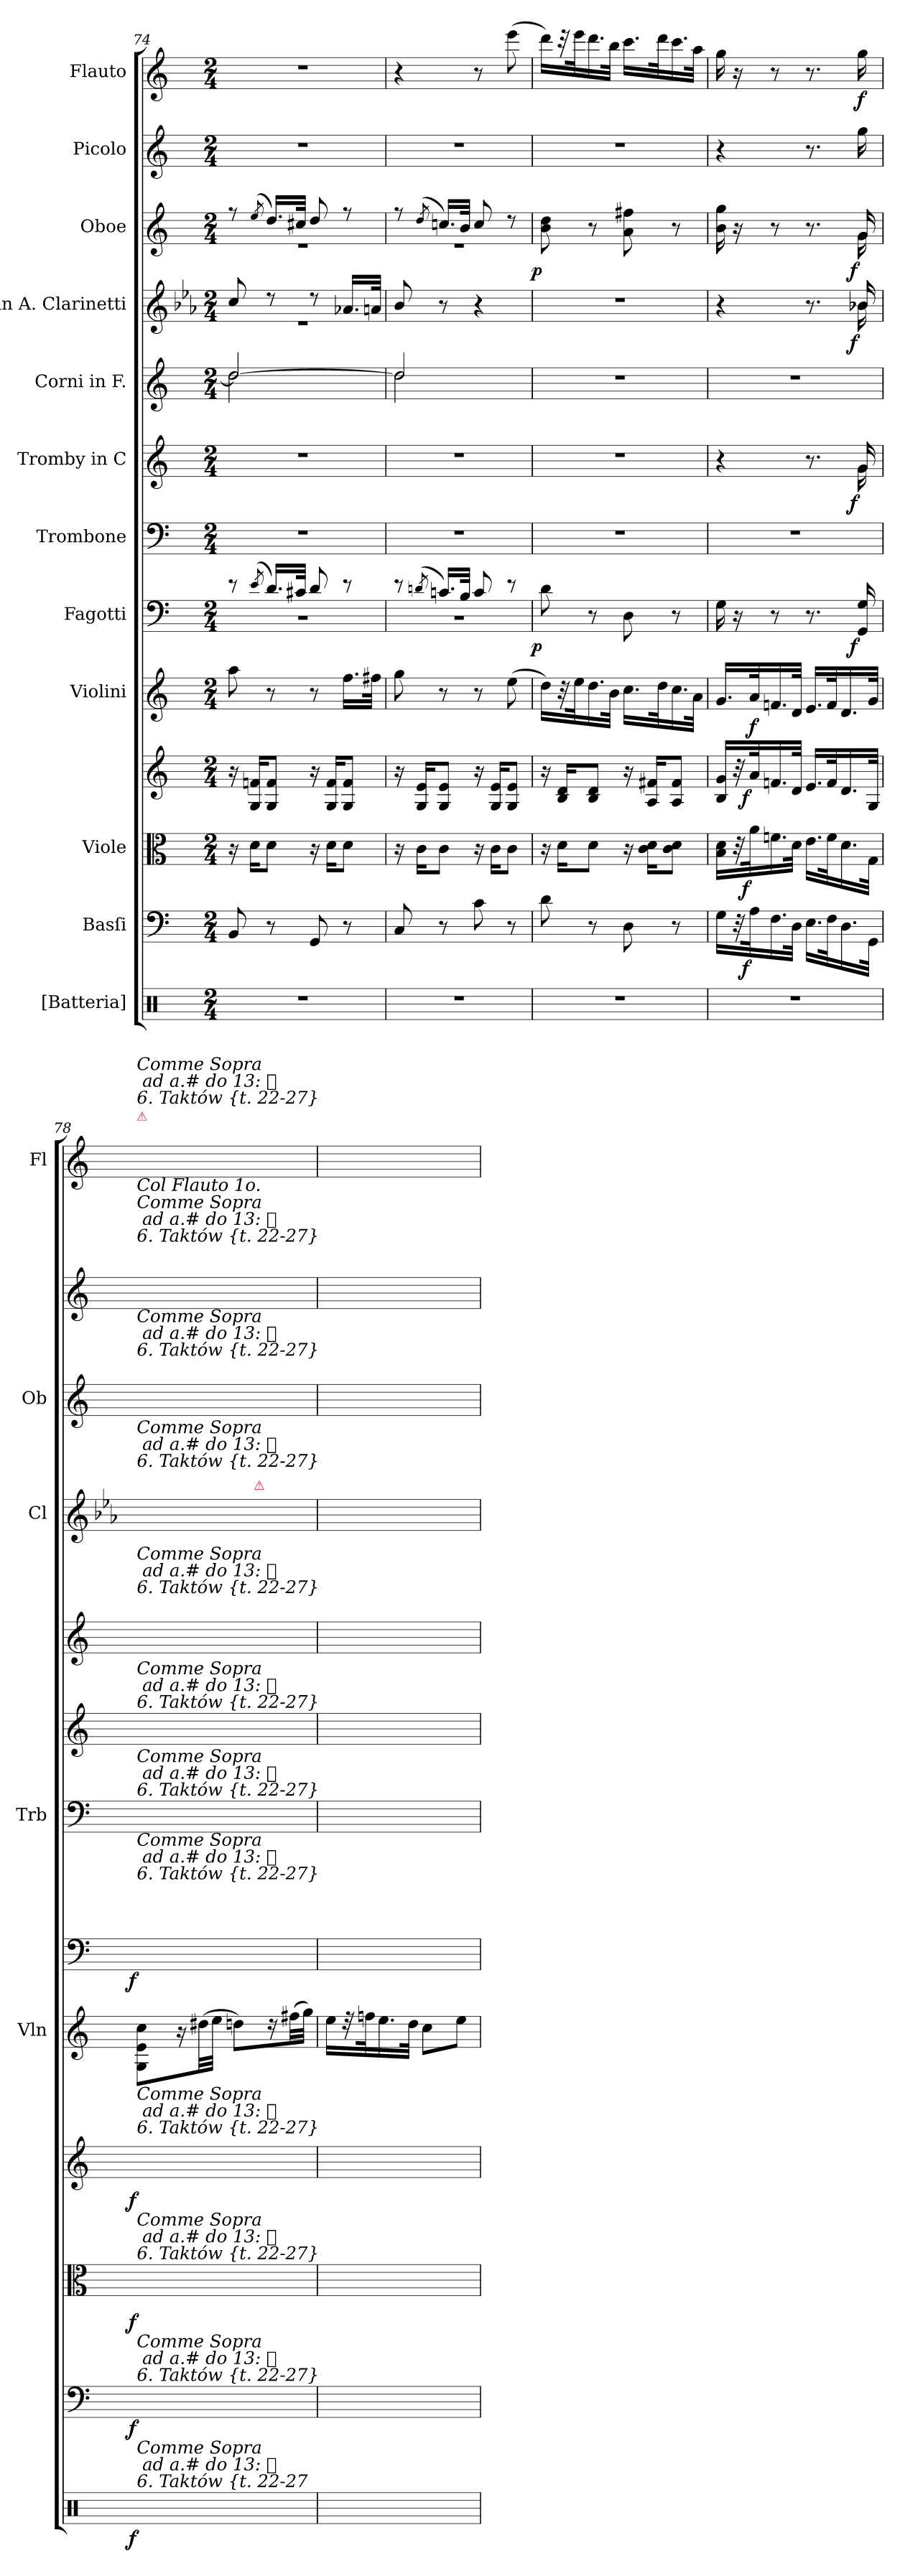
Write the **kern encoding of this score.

**kern	**dynam	**kern	**dynam	**kern	**dynam	**kern	**dynam	**kern	**dynam	**kern	**dynam	**kern	**kern	**dynam	**kern	**kern	**dynam	**kern	**dynam	**kern	**kern	**dynam
*part13	*part13	*part12	*part12	*part11	*part11	*part10	*part10	*part9	*part9	*part8	*part8	*part7	*part6	*part6	*part5	*part4	*part4	*part3	*part3	*part2	*part1	*part1
*staff13	*staff13	*staff12	*staff12	*staff11	*staff11	*staff10	*staff10	*staff9	*staff9	*staff8	*staff8	*staff7	*staff6	*staff6	*staff5	*staff4	*staff4	*staff3	*staff3	*staff2	*staff1	*staff1
*I"[Batteria]	*	*I"Basſi	*	*I"Viole	*	*	*	*I"Violini	*	*I"Fagotti	*	*I"Trombone	*I"Tromby in C	*	*I"Corni in F.	*I"in A. Clarinetti	*	*I"Oboe	*	*I"Picolo	*I"Flauto	*
*	*	*	*	*	*	*	*	*I'Vln	*	*	*	*I'Trb	*	*	*	*I'Cl	*	*I'Ob	*	*	*I'Fl	*
*clefX	*	*clefF4	*	*clefC3	*	*clefG2	*	*clefG2	*	*clefF4	*	*clefF4	*clefG2	*	*clefG2	*clefG2	*	*clefG2	*	*clefG2	*clefG2	*
*	*	*	*	*	*	*	*	*	*	*	*	*	*	*	*ITrd4c7	*ITrd2c3	*	*	*	*	*	*
*k[]	*	*k[]	*	*k[]	*	*k[]	*	*k[]	*	*k[]	*	*k[]	*k[]	*	*k[b-]	*k[]	*	*k[]	*	*k[]	*k[]	*
*M2/4	*	*M2/4	*	*M2/4	*	*M2/4	*	*M2/4	*	*M2/4	*	*M2/4	*M2/4	*	*M2/4	*M2/4	*	*M2/4	*	*M2/4	*M2/4	*
=74	=74	=74	=74	=74	=74	=74	=74	=74	=74	=74	=74	=74	=74	=74	=74	=74	=74	=74	=74	=74	=74	=74
*	*	*	*	*	*	*	*	*	*	*^	*	*	*	*	*^	*^	*	*^	*	*	*	*
2r	.	8BB/	.	16r	.	16r	.	8aa\	.	8r	2r	.	2r	2r	.	2g/_	2g\	8a/	2re	.	8r	2re	.	2r	2r	.
.	.	.	.	16d\KL	.	16G/ 16fn/KL	.	.	.	.	.	.	.	.	.	.	.	.	.	.	.	.	.	.	.	.
.	.	.	.	.	.	.	.	.	.	(>8qe/	.	.	.	.	.	.	.	.	.	.	(<8qee/	.	.	.	.	.
.	.	8r	.	8d\J	.	8G/ 8f/J	.	8r	.	16.d/LL)	.	.	.	.	.	.	.	8r	.	.	16.dd/LL)	.	.	.	.	.
.	.	.	.	.	.	.	.	.	.	32c#X/JJk	.	.	.	.	.	.	.	.	.	.	32cc#X/JJk	.	.	.	.	.
.	.	8GG/	.	16r	.	16r	.	8r	.	8d/	.	.	.	.	.	.	.	8r	.	.	8dd/	.	.	.	.	.
.	.	.	.	16d\KL	.	16G/ 16f/KL	.	.	.	.	.	.	.	.	.	.	.	.	.	.	.	.	.	.	.	.
.	.	8r	.	8d\J	.	8G/ 8f/J	.	16.ff\LL	.	8r	.	.	.	.	.	.	.	16.fn/LL	.	.	8r	.	.	.	.	.
.	.	.	.	.	.	.	.	32ff#X\JJk	.	.	.	.	.	.	.	.	.	32f#X/JJk	.	.	.	.	.	.	.	.
*	*	*	*	*	*	*	*	*	*	*	*	*	*	*	*	*	*	*v	*v	*	*	*	*	*	*	*
=75	=75	=75	=75	=75	=75	=75	=75	=75	=75	=75	=75	=75	=75	=75	=75	=75	=75	=75	=75	=75	=75	=75	=75	=75	=75
2r	.	8C/	.	16r	.	16r	.	8gg\	.	8r	2r	.	2r	2r	.	2g/]	2g\	8g/	.	8r	2re	.	2r	4r	.
.	.	.	.	16c\KL	.	16G/ 16e/KL	.	.	.	.	.	.	.	.	.	.	.	.	.	.	.	.	.	.	.
.	.	.	.	.	.	.	.	.	.	(>8qdn/	.	.	.	.	.	.	.	.	.	(<8qdd/	.	.	.	.	.
.	.	8r	.	8c\J	.	8G/ 8e/J	.	8r	.	16.cn/LL)	.	.	.	.	.	.	.	8r	.	16.ccn/LL)	.	.	.	.	.
.	.	.	.	.	.	.	.	.	.	32B/JJk	.	.	.	.	.	.	.	.	.	32b/JJk	.	.	.	.	.
.	.	8c\	.	16r	.	16r	.	8r	.	8c/	.	.	.	.	.	.	.	4r	.	8cc/	.	.	.	8r	.
.	.	.	.	16c\KL	.	16G/ 16e/KL	.	.	.	.	.	.	.	.	.	.	.	.	.	.	.	.	.	.	.
.	.	8r	.	8c\J	.	8G/ 8e/J	.	(>8ee\	.	8r	.	.	.	.	.	.	.	.	.	8r	.	.	.	(>8eee\	.
*	*	*	*	*	*	*	*	*	*	*v	*v	*	*	*	*	*v	*v	*	*	*v	*v	*	*	*	*
=76	=76	=76	=76	=76	=76	=76	=76	=76	=76	=76	=76	=76	=76	=76	=76	=76	=76	=76	=76	=76	=76	=76
!	!	!	!	!	!	!	!	!	!	!	!LO:DY:b:rj	!	!	!	!	!	!	!	!LO:DY:b:rj	!	!	!
2r	.	8d\	.	16r	.	16r	.	16dd\LL)	.	8d\	p	2r	2r	.	2r	2r	.	8b\ 8dd\	p	2r	16ddd\LL)	.
.	.	.	.	16d\KL	.	16B/ 16d/KL	.	32r	.	.	.	.	.	.	.	.	.	.	.	.	32r	.
.	.	.	.	.	.	.	.	32ee\K	.	.	.	.	.	.	.	.	.	.	.	.	32eee\K	.
.	.	8r	.	8d\J	.	8B/ 8d/J	.	16.dd\	.	8r	.	.	.	.	.	.	.	8r	.	.	16.ddd\	.
.	.	.	.	.	.	.	.	32b\JJk	.	.	.	.	.	.	.	.	.	.	.	.	32bb\JJk	.
.	.	8D\	.	16r	.	16r	.	16.cc\LL	.	8D\	.	.	.	.	.	.	.	8a\ 8ff#X\	.	.	16.ccc\LL	.
.	.	.	.	16c\ 16d\KL	.	16A/ 16f#X/KL	.	.	.	.	.	.	.	.	.	.	.	.	.	.	.	.
.	.	.	.	.	.	.	.	32dd\K	.	.	.	.	.	.	.	.	.	.	.	.	32ddd\K	.
.	.	8r	.	8c\ 8d\J	.	8A/ 8f#/J	.	16.cc\	.	8r	.	.	.	.	.	.	.	8r	.	.	16.ccc\	.
.	.	.	.	.	.	.	.	32a\JJk	.	.	.	.	.	.	.	.	.	.	.	.	32aa\JJk	.
=77	=77	=77	=77	=77	=77	=77	=77	=77	=77	=77	=77	=77	=77	=77	=77	=77	=77	=77	=77	=77	=77	=77
*	*	*	*	*	*	*	*	*	*	*	*	*	*^	*	*	*^	*	*^	*	*	*	*
2r	.	16G\LL	.	16B\ 16d\LL	.	16B/ 16g/LL	.	16.g/LL	.	16G\	.	2r	4r	4ryy	.	2r	4r	4ryy	.	16b\ 16gg\	4ryy	.	4r	16gg\	.
.	.	32r	.	32r	.	32r	.	.	.	16r	.	.	.	.	.	.	.	.	.	16r	.	.	.	16r	.
!	!	!	!LO:DY:b:rj	!	!LO:DY:b:rj	!	!LO:DY:b:rj	!	!LO:DY:b	!	!	!	!	!	!	!	!	!	!	!	!	!	!	!	!
.	.	32A\K	f	32a\K	f	32a/K	f	32a/K	f	.	.	.	.	.	.	.	.	.	.	.	.	.	.	.	.
.	.	16.F\	.	16.fn\	.	16.fn/	.	16.fn/	.	8r	.	.	.	.	.	.	.	.	.	8r	.	.	.	8r	.
.	.	32D\JJk	.	32d\JJk	.	32d/JJk	.	32d/JJk	.	.	.	.	.	.	.	.	.	.	.	.	.	.	.	.	.
.	.	16.E\LL	.	16.e\LL	.	16.e/LL	.	16.e/LL	.	8.r	.	.	8.r	8.ryy	.	.	8.r	8.ryy	.	8.r	8.ryy	.	8.r	8.r	.
.	.	32F\K	.	32f\K	.	32f/K	.	32f/K	.	.	.	.	.	.	.	.	.	.	.	.	.	.	.	.	.
.	.	16.D\	.	16.d\	.	16.d/	.	16.d/	.	.	.	.	.	.	.	.	.	.	.	.	.	.	.	.	.
!	!	!	!	!	!	!	!	!	!	!	!LO:DY:b:rj	!	!	!	!LO:DY:b:rj	!	!	!	!LO:DY:b:rj	!	!	!LO:DY:b:rj	!	!	!LO:DY:b
.	.	.	.	.	.	.	.	.	.	16GG/ 16G/	f	.	16g/	16g\	f	.	16gn/	16gn\	f	16g/	16g\	f	16gg\	16gg\	f
.	.	32GG\JJk	.	32G\JJk	.	32G/JJk	.	32g/JJk	.	.	.	.	.	.	.	.	.	.	.	.	.	.	.	.	.
*	*	*	*	*	*	*	*	*	*	*	*	*	*	*	*	*	*v	*v	*	*	*	*	*	*	*
*	*	*	*	*	*	*	*	*	*	*	*	*	*v	*v	*	*	*	*	*v	*v	*	*	*	*
=78	=78	=78	=78	=78	=78	=78	=78	=78	=78	=78	=78	=78	=78	=78	=78	=78	=78	=78	=78	=78	=78	=78
*	*	*	*	*	*	*	*	*	*	*^	*	*	*	*	*^	*	*	*	*	*	*	*
!	!	!	!	!	!	!	!	!	!	!	!	!	!	!	!	!	!	!	!	!	!	!	!LO:TX:a:color=crimson:t=⚠	!
!	!	!	!	!	!	!	!	!	!	!	!	!	!	!	!	!	!	!	!	!	!	!	!LO:TX:a:i:t=Comme Sopra \n ad a.# do 13&colon; 𝄌 \n6. Taktów {t. 22-27}	!
!	!	!	!	!	!	!	!	!	!	!	!	!	!	!	!	!	!	!	!	!	!	!LO:TX:a:i:t=Comme Sopra \n ad a.# do 13&colon; 𝄌 \n6. Taktów {t. 22-27}	!	!
!	!	!	!	!	!	!	!	!	!	!	!	!	!	!	!	!	!	!	!	!	!	!LO:TX:a:i:t=Col Flauto 1o.	!	!
!	!	!	!	!	!	!	!	!	!	!	!	!	!	!	!	!	!	!	!	!LO:TX:a:i:t=Comme Sopra \n ad a.# do 13&colon; 𝄌 \n6. Taktów {t. 22-27}	!	!	!	!
!	!	!	!	!	!	!	!	!	!	!	!	!	!	!	!	!	!	!LO:TX:a:i:t=Comme Sopra \n ad a.# do 13&colon; 𝄌 \n6. Taktów {t. 22-27}	!	!	!	!	!	!
!	!	!	!	!	!	!	!	!	!	!	!	!	!	!	!	!LO:TX:a:i:t=Comme Sopra \n ad a.# do 13&colon; 𝄌 \n6. Taktów {t. 22-27}	!	!	!	!	!	!	!	!
!	!	!	!	!	!	!	!	!	!	!	!	!	!	!LO:TX:a:i:t=Comme Sopra \n ad a.# do 13&colon; 𝄌 \n6. Taktów {t. 22-27}	!	!	!	!	!	!	!	!	!	!
!	!	!	!	!	!	!	!	!	!	!	!	!	!LO:TX:a:i:t=Comme Sopra \n ad a.# do 13&colon; 𝄌 \n6. Taktów {t. 22-27}	!	!	!	!	!	!	!	!	!	!	!
!	!	!	!	!	!	!	!	!	!	!LO:TX:a:i:t=Comme Sopra \n ad a.# do 13&colon; 𝄌 \n6. Taktów {t. 22-27}	!	!	!	!	!	!	!	!	!	!	!	!	!	!
!	!	!	!	!	!	!LO:TX:a:i:t=Comme Sopra \n ad a.# do 13&colon; 𝄌 \n6. Taktów {t. 22-27}	!	!	!	!	!	!	!	!	!	!	!	!	!	!	!	!	!	!
!	!	!	!	!LO:TX:a:i:t=Comme Sopra \n ad a.# do 13&colon; 𝄌 \n6. Taktów {t. 22-27}	!	!	!	!	!	!	!	!	!	!	!	!	!	!	!	!	!	!	!	!
!	!	!LO:TX:a:i:t=Comme Sopra \n ad a.# do 13&colon; 𝄌 \n6. Taktów {t. 22-27}	!	!	!	!	!	!	!	!	!	!	!	!	!	!	!	!	!	!	!	!	!	!
!LO:TX:a:i:t=Comme Sopra \n ad a.# do 13&colon; 𝄌 \n6. Taktów {t. 22-27	!	!	!	!	!	!	!	!	!	!	!	!	!	!	!	!	!	!	!	!	!	!	!	!
!	!LO:DY:b:rj	!	!LO:DY:b:rj	!	!LO:DY:b:rj	!	!LO:DY:b:rj	!	!	!	!	!LO:DY:b:rj	!	!	!	!	!	!	!	!	!	!	!	!
8Re\yy	f	8C/yy	f	16c\LLyy	f	16c/LLyy	f	8G\ 8e\ 8cc\L	.	8c/Lyy	8C\yy	f	8C/yy	8eyy/ 8ccyy/	.	16cyy/ 16gyy/LL	4ryy	16eyy/ 16ccnyy/LL	.	16eyy/ 16ccyy/LL	.	8ccc\Lyy	8ccc\Lyy	.
.	.	.	.	32ryy	.	32ryy	.	.	.	.	.	.	.	.	.	32ryy	.	32ryy	.	32ryy	.	.	.	.
.	.	.	.	32c\JKyy	.	32Gyy/ 32eyy/JK	.	.	.	.	.	.	.	.	.	32cyy/ 32gyy/JK	.	32eyy/ 32ccyy/JK	.	32eyy/ 32ccyy/JK	.	.	.	.
8ryy	.	8ryy	.	8c\Jyy	.	8Gyy/ 8eyy/J	.	16r	.	16rAyy	8rGGyy	.	8ryy	8ryy	.	8cyy/ 8gyy/J	.	8eyy/ 8ccyy/J	.	8eyy/ 8ccyy/J	.	16ryy	16ryy	.
.	.	.	.	.	.	.	.	(>32dd#X\LL	.	32d#X/LLyy	.	.	.	.	.	.	.	.	.	.	.	32ddd#X\LLyy	32ddd#X\LLyy	.
.	.	.	.	.	.	.	.	32ee\JJJ	.	32e/JJJyy	.	.	.	.	.	.	.	.	.	.	.	32eee\JJJyy	32eee\JJJyy	.
4ryy	.	8BB/yy	.	16.ryy	.	16.ryy	.	8ddn\L)	.	8dn/Lyy	8BB\yy	.	8BB/yy	8gyy/ 8ddyy/	.	16.ryy	16.ryy	16.ryy	.	16.ryy	.	8dddn\Lyy	8dddn\Lyy	.
!	!	!	!	!	!	!	!	!	!	!	!	!	!	!	!	!	!	!LO:TX:a:color=crimson:t=⚠	!	!	!	!	!	!
.	.	.	.	32d\KKLyy	.	32Gyy/ 32gyy/KKL	.	.	.	.	.	.	.	.	.	32g/KKLyy	32g\KKLyy	32gnyy\ 32ddyy\KKL	.	32gyy/ 32ddyy/KKL	.	.	.	.
.	.	8ryy	.	8d\Jyy	.	8Gyy/ 8gyy/J	.	16r	.	16rAyy	8rGGyy	.	8ryy	8ryy	.	8g/Jyy	8g\Jyy	8gyy\ 8ddyy\J	.	8gyy'/ 8ddyy'/J	.	16ryy	16ryy	.
.	.	.	.	.	.	.	.	(>32ff#X\LL	.	32f#X/LLyy	.	.	.	.	.	.	.	.	.	.	.	32fff#X\LLyy	32fff#X\LLyy	.
.	.	.	.	.	.	.	.	32gg\JJJ)	.	32g/JJJyy	.	.	.	.	.	.	.	.	.	.	.	32ggg\JJJyy	32ggg\JJJyy	.
*	*	*	*	*	*	*	*	*	*	*	*	*	*	*	*	*v	*v	*	*	*	*	*	*	*
=79	=79	=79	=79	=79	=79	=79	=79	=79	=79	=79	=79	=79	=79	=79	=79	=79	=79	=79	=79	=79	=79	=79	=79
8Re\Lyy	.	8C/yy	.	16.ryy	.	16.ryy	.	16ee\LL	.	16e/LLyy	8C\yy	.	8C/yy	8ccyy\ 8eeyy\	.	16.ryy	16.ryy	.	16.ryy	.	16eee\LLyy	16eee\LLyy	.
.	.	.	.	.	.	.	.	32r	.	32rAyy	.	.	.	.	.	.	.	.	.	.	32ryy	32ryy	.
.	.	.	.	32c\KKLyy	.	32Gyy/ 32eyy/KKL	.	32ffn\K	.	32fn/Kyy	.	.	.	.	.	32cyy/ 32gyy/KKL	32ccnyy\ 32eeyy\KKL	.	32ccyy\ 32eeyy\KKL	.	32fffn\Kyy	32fffn\Kyy	.
16ryy	.	8ryy	.	8c\Jyy	.	8Gyy/ 8eyy/J	.	16.ee\	.	16.e/yy	8ryy	.	8ryy	8ryy	.	8cyy/ 8gyy/J	8ccyy\ 8eeyy\J	.	8ccyy\ 8eeyy\J	.	16.eee\yy	16.eee\yy	.
32Re\LLyy	.	.	.	.	.	.	.	.	.	.	.	.	.	.	.	.	.	.	.	.	.	.	.
32Re\JJJyy	.	.	.	.	.	.	.	32dd\JJk	.	32d/JJkyy	.	.	.	.	.	.	.	.	.	.	32ddd\JJkyy	32ddd\JJkyy	.
8Re\yy	.	8C/yy	.	16.ryy	.	16.ryy	.	8cc\L	.	8c/Lyy	8C\yy	.	8C/yy	8eyy/ 8ccyy/	.	16.ryy	16.ryy	.	16.ryy	.	8ccc\Lyy	8ccc\Lyy	.
.	.	.	.	32c\KKLyy	.	32Gyy/ 32eyy/KKL	.	.	.	.	.	.	.	.	.	32cyy/ 32gyy/KKL	32eyy\ 32ccyy\KKL	.	32eyy/ 32ccyy/KKL	.	.	.	.
8ryy	.	8ryy	.	8c\Jyy	.	8Gyy/ 8eyy/J	.	8ee\J	.	8e/Jyy	8ryy	.	8ryy	8ryy	.	8cyy/ 8gyy/J	8eyy\ 8ccyy\J	.	8eyy/ 8ccyy/J	.	8eee\Jyy	8eee\Jyy	.
*	*	*	*	*	*	*	*	*	*	*v	*v	*	*	*	*	*	*	*	*	*	*	*	*
=	=	=	=	=	=	=	=	=	=	=	=	=	=	=	=	=	=	=	=	=	=	=
*-	*-	*-	*-	*-	*-	*-	*-	*-	*-	*-	*-	*-	*-	*-	*-	*-	*-	*-	*-	*-	*-	*-
